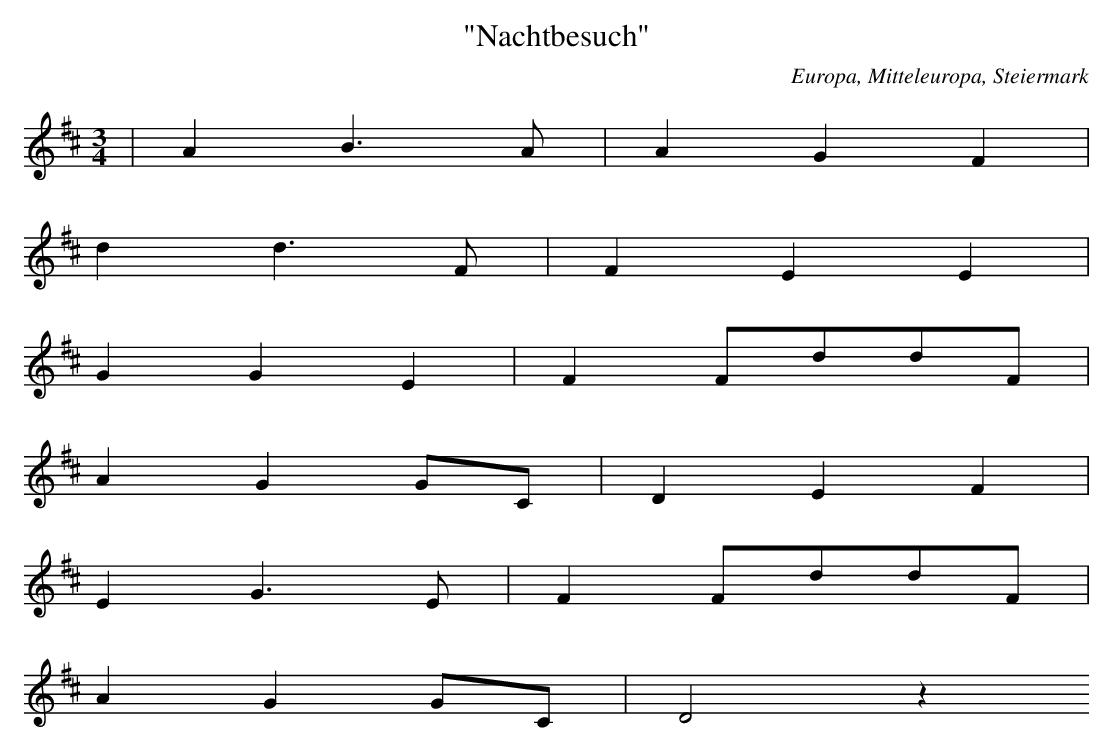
X:1
T: "Nachtbesuch"
O: Europa, Mitteleuropa, Steiermark
M: 3/4
L: 1/8
K: D
 | A2B3A | A2G2F2 |
d2d3F | F2E2E2 |
G2G2E2 | F2FddF |
A2G2GC | D2E2F2 |
E2G3E | F2FddF |
A2G2GC | D4z2
